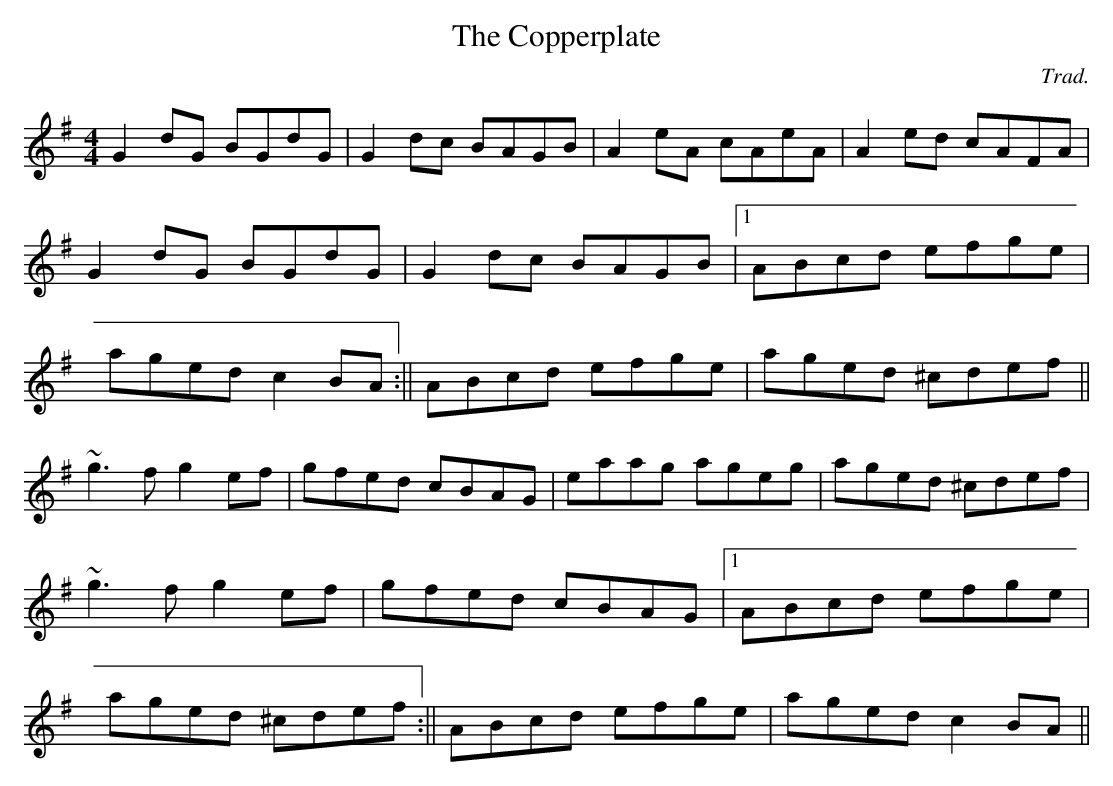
X:1
T:Copperplate, The
M:4/4
L:1/8
C:Trad.
K:G
G2dG BGdG|G2dc BAGB|A2eA cAeA|A2ed cAFA|
G2dG BGdG|G2dc BAGB|1ABcd efge|aged c2BA:||
2ABcd efge|aged ^cdef||!
~g3f g2ef|gfed cBAG|eaag ageg|aged ^cdef|
~g3f g2ef|gfed cBAG|1ABcd efge|aged ^cdef:||
2ABcd efge|aged c2 BA||
